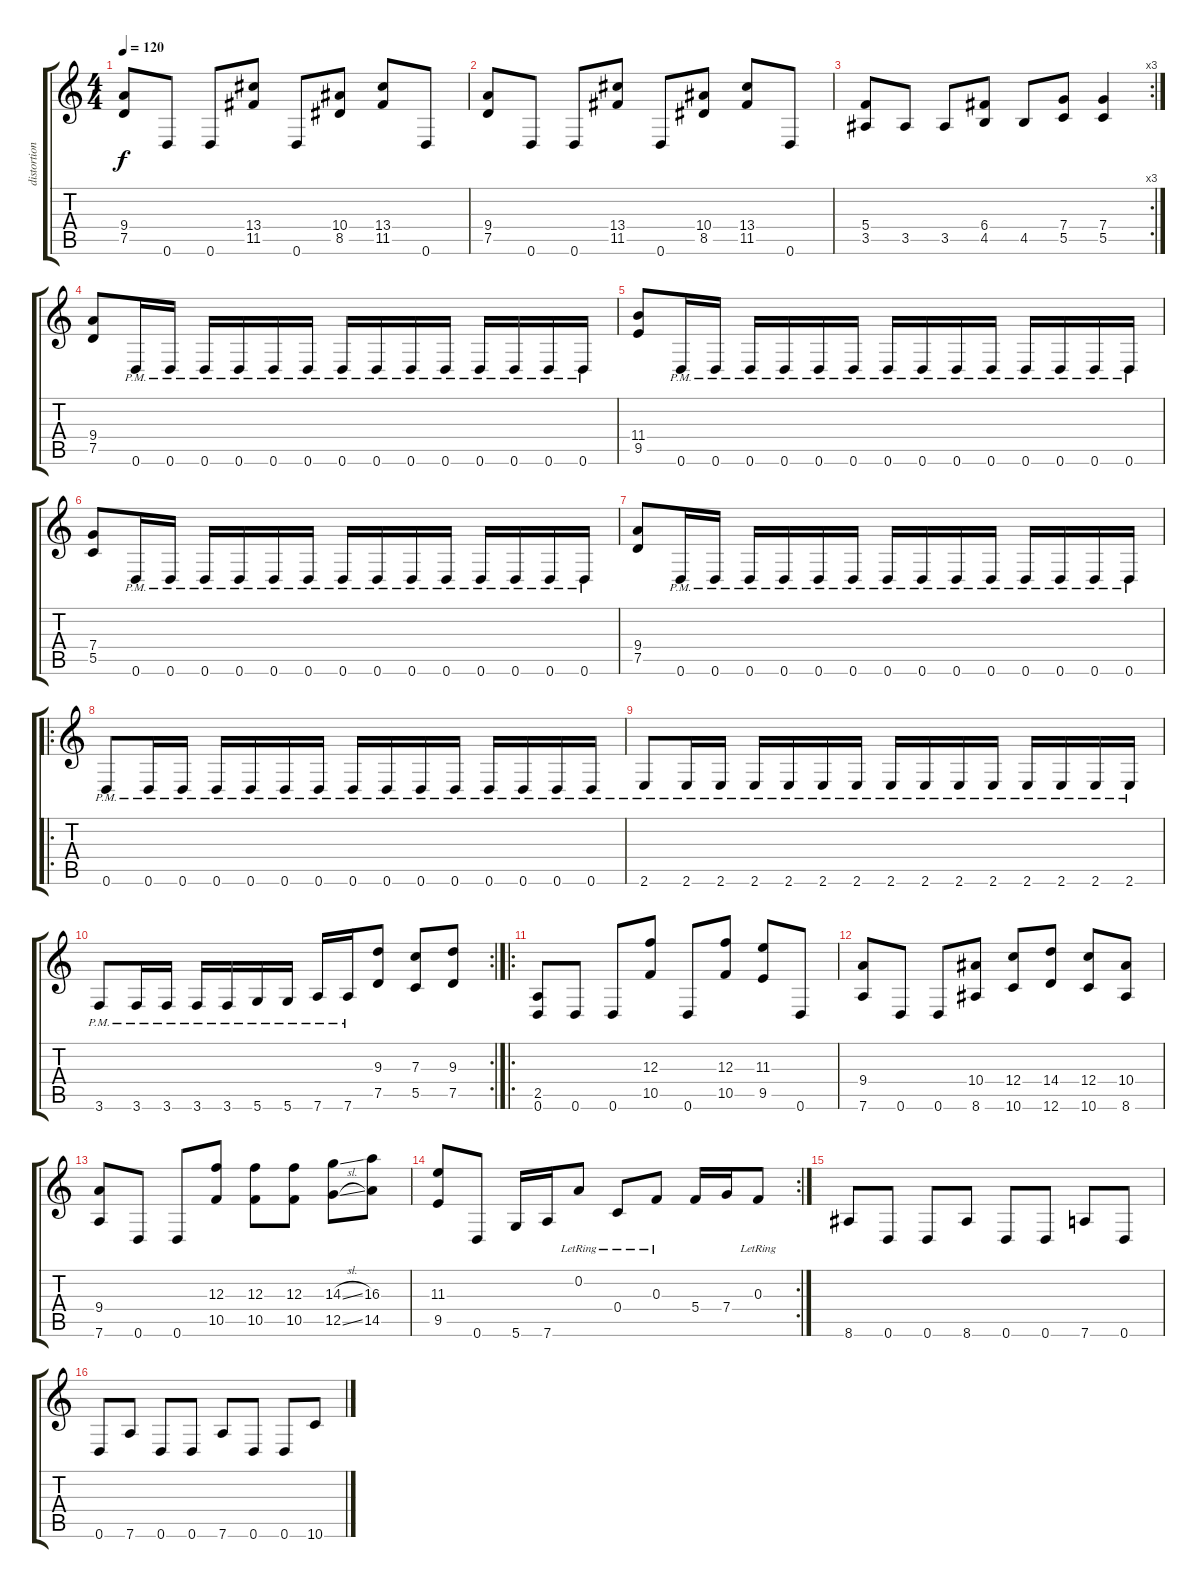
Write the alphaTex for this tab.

\track ("distortion guitar" "distortion") {instrument distortionguitar}
\staff {score tabs}
\tuning (D4 A3 F3 C3 G2 D2) {hide}
\ts (4 4)
\tempo 120
\clef g2
\ks c
(9.4 7.5).8{dy f} 0.6.8 0.6.8 (13.4 11.5).8 0.6.8 (10.4 8.5).8 (13.4 11.5).8 0.6.8 |
(9.4 7.5).8 0.6.8 0.6.8 (13.4 11.5).8 0.6.8 (10.4 8.5).8 (13.4 11.5).8 0.6.8 |
\rc 3
(5.4 3.5).8 3.5.8 3.5.8 (6.4 4.5).8 4.5.8 (7.4 5.5).8 (7.4 5.5).4 |
(9.4 7.5).8 0.6{pm}.16 0.6{pm}.16 0.6{pm}.16 0.6{pm}.16 0.6{pm}.16 0.6{pm}.16 0.6{pm}.16 0.6{pm}.16 0.6{pm}.16 0.6{pm}.16 0.6{pm}.16 0.6{pm}.16 0.6{pm}.16 0.6{pm}.16 |
(11.4 9.5).8 0.6{pm}.16 0.6{pm}.16 0.6{pm}.16 0.6{pm}.16 0.6{pm}.16 0.6{pm}.16 0.6{pm}.16 0.6{pm}.16 0.6{pm}.16 0.6{pm}.16 0.6{pm}.16 0.6{pm}.16 0.6{pm}.16 0.6{pm}.16 |
(7.4 5.5).8 0.6{pm}.16 0.6{pm}.16 0.6{pm}.16 0.6{pm}.16 0.6{pm}.16 0.6{pm}.16 0.6{pm}.16 0.6{pm}.16 0.6{pm}.16 0.6{pm}.16 0.6{pm}.16 0.6{pm}.16 0.6{pm}.16 0.6{pm}.16 |
(9.4 7.5).8 0.6{pm}.16 0.6{pm}.16 0.6{pm}.16 0.6{pm}.16 0.6{pm}.16 0.6{pm}.16 0.6{pm}.16 0.6{pm}.16 0.6{pm}.16 0.6{pm}.16 0.6{pm}.16 0.6{pm}.16 0.6{pm}.16 0.6{pm}.16 |
\ro
0.6{pm}.8 0.6{pm}.16 0.6{pm}.16 0.6{pm}.16 0.6{pm}.16 0.6{pm}.16 0.6{pm}.16 0.6{pm}.16 0.6{pm}.16 0.6{pm}.16 0.6{pm}.16 0.6{pm}.16 0.6{pm}.16 0.6{pm}.16 0.6{pm}.16 |
2.6{pm}.8 2.6{pm}.16 2.6{pm}.16 2.6{pm}.16 2.6{pm}.16 2.6{pm}.16 2.6{pm}.16 2.6{pm}.16 2.6{pm}.16 2.6{pm}.16 2.6{pm}.16 2.6{pm}.16 2.6{pm}.16 2.6{pm}.16 2.6{pm}.16 |
\rc 2
3.6{pm}.8 3.6{pm}.16 3.6{pm}.16 3.6{pm}.16 3.6{pm}.16 5.6{pm}.16 5.6{pm}.16 7.6{pm}.16 7.6{pm}.16 (9.3 7.5).8 (7.3 5.5).8 (9.3 7.5).8 |
\ro
(2.5 0.6).8 0.6.8 0.6.8 (12.3 10.5).8 0.6.8 (12.3 10.5).8 (11.3 9.5).8 0.6.8 |
(9.4 7.6).8 0.6.8 0.6.8 (10.4 8.6).8 (12.4 10.6).8 (14.4 12.6).8 (12.4 10.6).8 (10.4 8.6).8 |
(9.4 7.6).8 0.6.8 0.6.8 (12.3 10.5).8 (12.3 10.5).8 (12.3 10.5).8 (14.3{sl} 12.5{sl}).8 (16.3 14.5).8 |
\rc 2
(11.3 9.5).8 0.6.8 5.6.16 7.6.16 0.2{lr}.8 0.4{lr}.8 0.3{lr}.8 5.4.16 7.4.16 0.3{lr}.8 |
8.6.8 0.6.8 0.6.8 8.6.8 0.6.8 0.6.8 7.6.8 0.6.8 |
0.6.8 7.6.8 0.6.8 0.6.8 7.6.8 0.6.8 0.6.8 10.6.8
